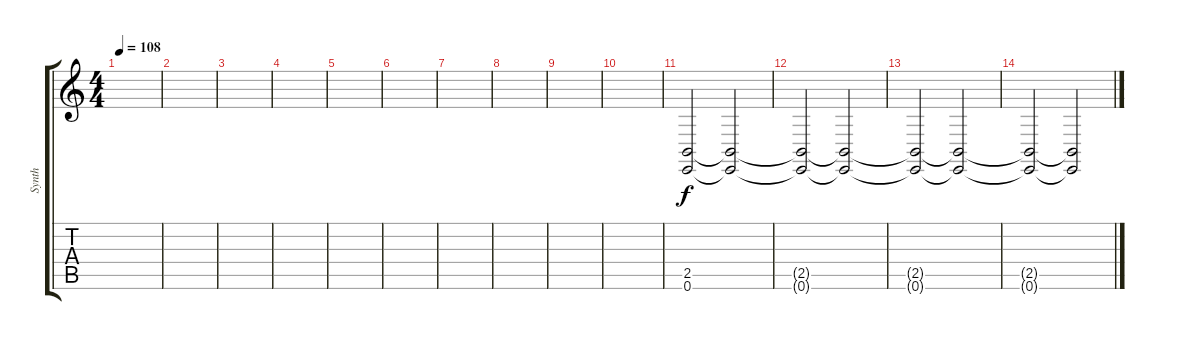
\track ("Synth" "Synth") {instrument choiraahs}
\staff {score tabs}
\tuning (E4 B3 G3 D3 A2 E2) {hide}
\ts (4 4)
\tempo 108
\clef g2
\ks c
|
|
|
|
|
|
|
|
|
|
(2.5 0.6).2 (2.5{t} 0.6{t}).2 |
(2.5{t} 0.6{t}).2 (2.5{t} 0.6{t}).2 |
(2.5{t} 0.6{t}).2 (2.5{t} 0.6{t}).2 |
(2.5{t} 0.6{t}).2 (2.5{t} 0.6{t}).2
